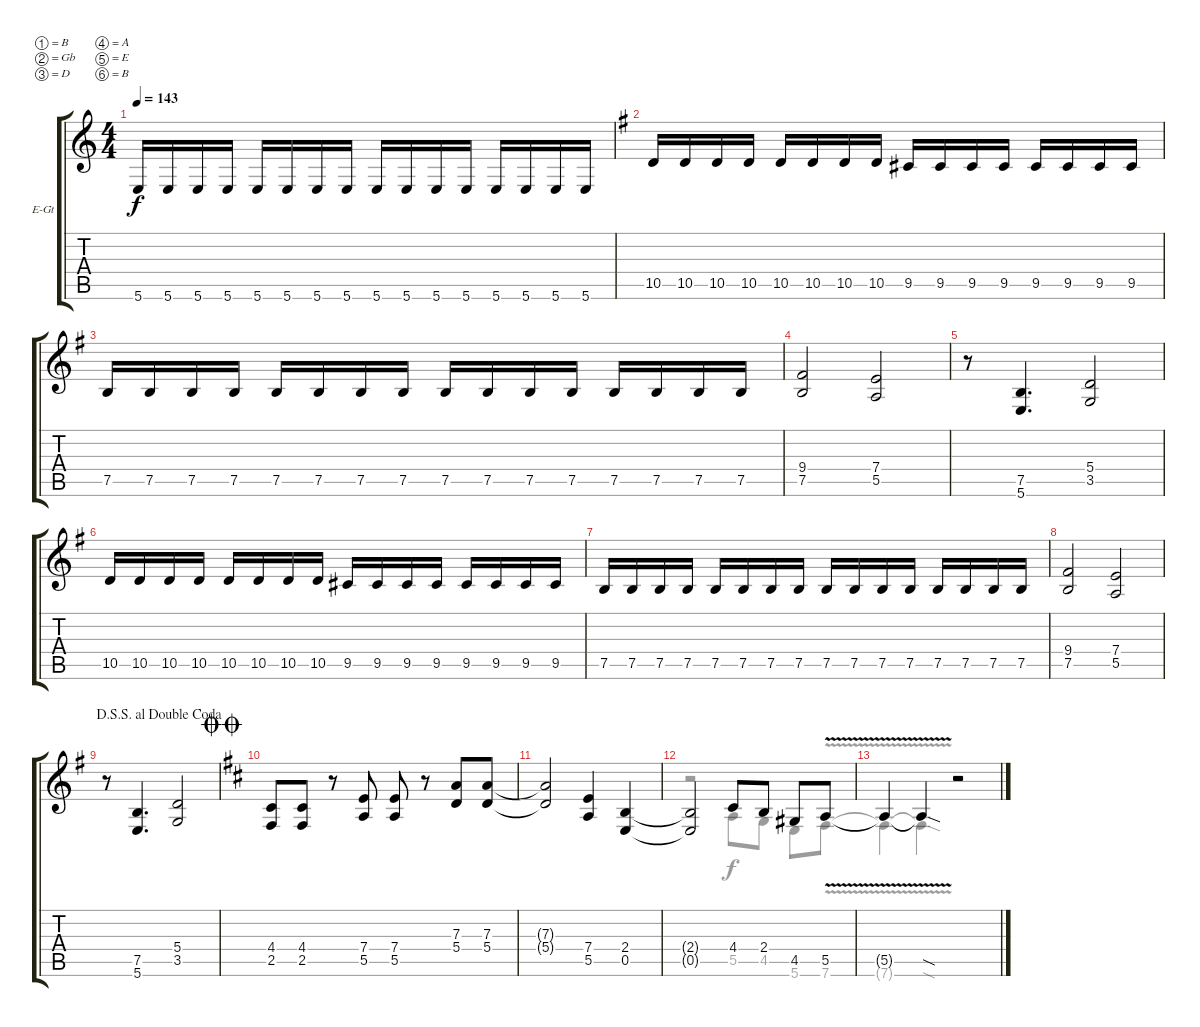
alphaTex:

\bracketExtendMode groupsimilarinstruments
\firstSystemTrackNameOrientation horizontal
\otherSystemsTrackNameOrientation horizontal
\track ("Michael Amott" "E-Gt") {instrument distortionguitar}
\staff {score tabs}
\tuning (B3 Gb3 D3 A2 E2 B1)
\voice
\ts (4 4)
\tempo 143
\clef g2
\ks c
5.6.16{dy f} 5.6.16 5.6.16 5.6.16 5.6.16 5.6.16 5.6.16 5.6.16 5.6.16 5.6.16 5.6.16 5.6.16 5.6.16 5.6.16 5.6.16 5.6.16 |
\ks g
10.5.16 10.5.16 10.5.16 10.5.16 10.5.16 10.5.16 10.5.16 10.5.16 9.5.16 9.5.16 9.5.16 9.5.16 9.5.16 9.5.16 9.5.16 9.5.16 |
7.5.16 7.5.16 7.5.16 7.5.16 7.5.16 7.5.16 7.5.16 7.5.16 7.5.16 7.5.16 7.5.16 7.5.16 7.5.16 7.5.16 7.5.16 7.5.16 |
(9.4 7.5).2 (7.4 5.5).2 |
r.8 (7.5 5.6).4{d} (5.4 3.5).2 |
10.5.16 10.5.16 10.5.16 10.5.16 10.5.16 10.5.16 10.5.16 10.5.16 9.5.16 9.5.16 9.5.16 9.5.16 9.5.16 9.5.16 9.5.16 9.5.16 |
7.5.16 7.5.16 7.5.16 7.5.16 7.5.16 7.5.16 7.5.16 7.5.16 7.5.16 7.5.16 7.5.16 7.5.16 7.5.16 7.5.16 7.5.16 7.5.16 |
(9.4 7.5).2 (7.4 5.5).2 |
\jump dalsegnosegnoaldoublecoda
r.8 (7.5 5.6).4{d} (5.4 3.5).2 |
\jump doublecoda
\ks d
(4.4 2.5).8 (4.4 2.5).8 r.8 (7.4 5.5).8 (7.4 5.5).8 r.8 (7.3 5.4).8 (7.3 5.4).8 |
(7.3{t} 5.4{t}).2 (7.4 5.5).4 (2.4 0.5).4 |
(2.4{t} 0.5{t}).2 4.4.8 2.4.8 4.5.8 5.5{v}.8 |
5.5{v t}.4 5.5{v sod t}.4 r.2
\voice
\clef g2
\ottava regular
\simile none
\ks c
|
\ks g
|
|
|
|
|
|
|
|
\ks d
|
|
r.2 5.5.8 4.5.8 5.6.8 7.6{v}.8 |
7.6{v t}.4 7.6{v sod t}.4 r.2
